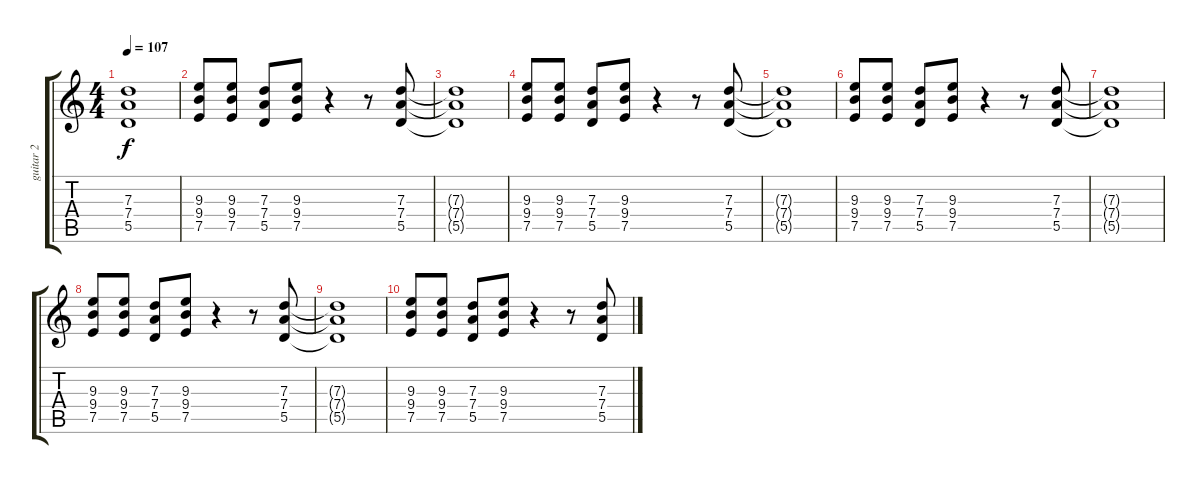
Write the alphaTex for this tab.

\track ("guitar 2" "guitar 2") {instrument overdrivenguitar}
\staff {score tabs}
\tuning (E4 B3 G3 D3 A2 E2) {hide}
\ts (4 4)
\tempo 107
\clef g2
\ks c
(7.3{t} 7.4{t} 5.5{t}).1{dy f} |
(9.3 9.4 7.5).8 (9.3 9.4 7.5).8 (7.3 7.4 5.5).8 (9.3 9.4 7.5).8 r.4 r.8 (7.3 7.4 5.5).8 |
(7.3{t} 7.4{t} 5.5{t}).1 |
(9.3 9.4 7.5).8 (9.3 9.4 7.5).8 (7.3 7.4 5.5).8 (9.3 9.4 7.5).8 r.4 r.8 (7.3 7.4 5.5).8 |
(7.3{t} 7.4{t} 5.5{t}).1 |
(9.3 9.4 7.5).8 (9.3 9.4 7.5).8 (7.3 7.4 5.5).8 (9.3 9.4 7.5).8 r.4 r.8 (7.3 7.4 5.5).8 |
(7.3{t} 7.4{t} 5.5{t}).1 |
(9.3 9.4 7.5).8 (9.3 9.4 7.5).8 (7.3 7.4 5.5).8 (9.3 9.4 7.5).8 r.4 r.8 (7.3 7.4 5.5).8 |
(7.3{t} 7.4{t} 5.5{t}).1 |
(9.3 9.4 7.5).8 (9.3 9.4 7.5).8 (7.3 7.4 5.5).8 (9.3 9.4 7.5).8 r.4 r.8 (7.3 7.4 5.5).8
